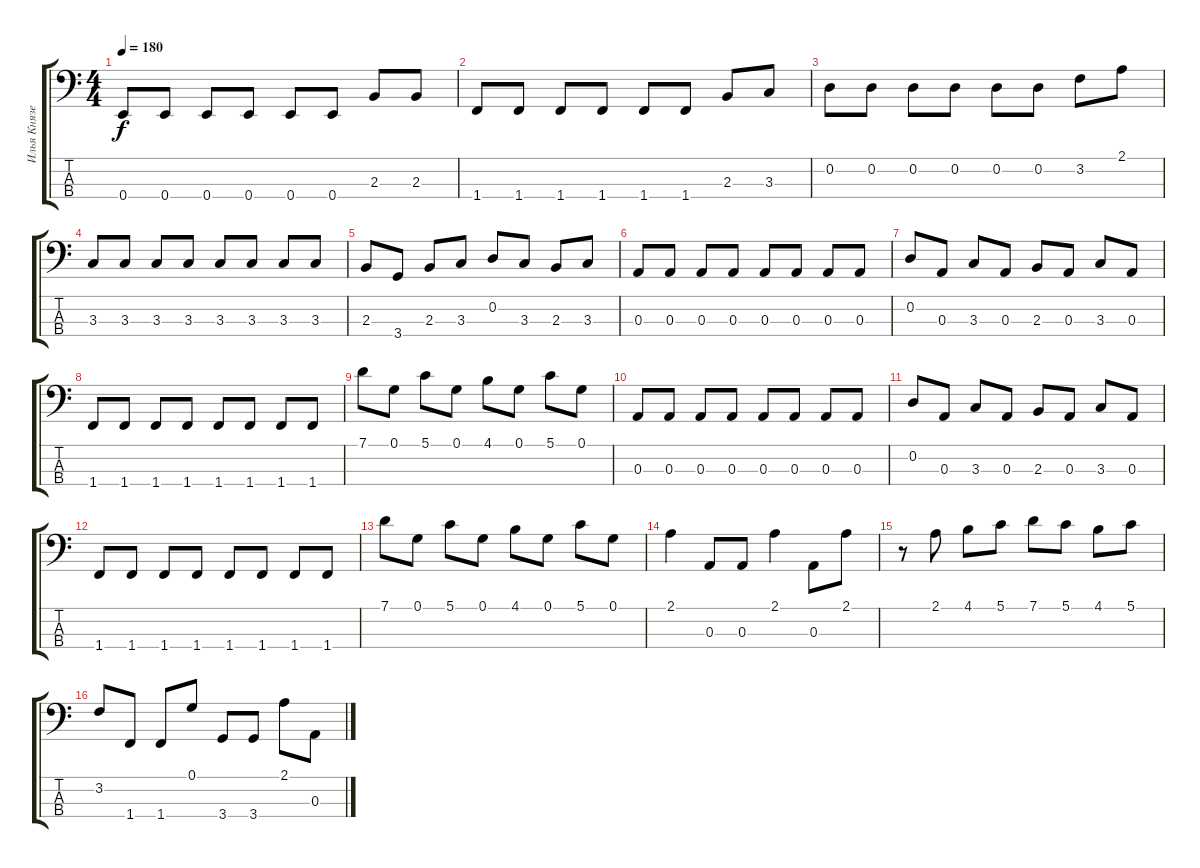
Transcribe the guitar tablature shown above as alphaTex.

\track ("Илья Князев" "Илья Князе") {instrument electricbasspick}
\staff {score tabs}
\tuning (G2 D2 A1 E1) {hide}
\ts (4 4)
\tempo 180
\clef f4
\ks c
0.4.8{dy f} 0.4.8 0.4.8 0.4.8 0.4.8 0.4.8 2.3.8 2.3.8 |
1.4.8 1.4.8 1.4.8 1.4.8 1.4.8 1.4.8 2.3.8 3.3.8 |
0.2.8 0.2.8 0.2.8 0.2.8 0.2.8 0.2.8 3.2.8 2.1.8 |
3.3.8 3.3.8 3.3.8 3.3.8 3.3.8 3.3.8 3.3.8 3.3.8 |
2.3.8 3.4.8 2.3.8 3.3.8 0.2.8 3.3.8 2.3.8 3.3.8 |
0.3.8 0.3.8 0.3.8 0.3.8 0.3.8 0.3.8 0.3.8 0.3.8 |
0.2.8 0.3.8 3.3.8 0.3.8 2.3.8 0.3.8 3.3.8 0.3.8 |
1.4.8 1.4.8 1.4.8 1.4.8 1.4.8 1.4.8 1.4.8 1.4.8 |
7.1.8 0.1.8 5.1.8 0.1.8 4.1.8 0.1.8 5.1.8 0.1.8 |
0.3.8 0.3.8 0.3.8 0.3.8 0.3.8 0.3.8 0.3.8 0.3.8 |
0.2.8 0.3.8 3.3.8 0.3.8 2.3.8 0.3.8 3.3.8 0.3.8 |
1.4.8 1.4.8 1.4.8 1.4.8 1.4.8 1.4.8 1.4.8 1.4.8 |
7.1.8 0.1.8 5.1.8 0.1.8 4.1.8 0.1.8 5.1.8 0.1.8 |
2.1.4 0.3.8 0.3.8 2.1.4 0.3.8 2.1.8 |
r.8 2.1.8 4.1.8 5.1.8 7.1.8 5.1.8 4.1.8 5.1.8 |
3.2.8 1.4.8 1.4.8 0.1.8 3.4.8 3.4.8 2.1.8 0.3.8
